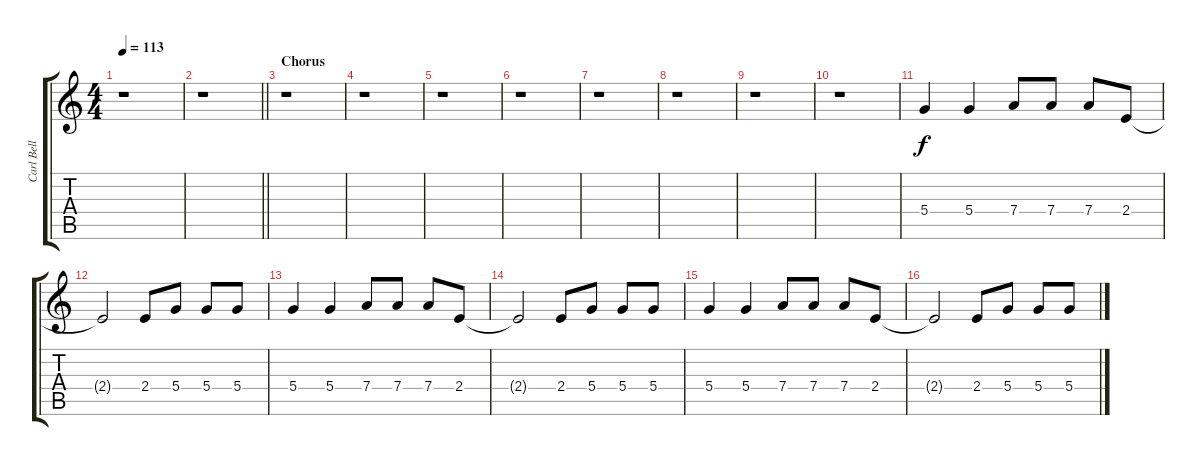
\track ("Carl Bell (Lead Guitar)" "Carl Bell ") {instrument overdrivenguitar}
\staff {score tabs}
\tuning (E4 B3 G3 D3 A2 E2) {hide}
\ts (4 4)
\tempo 113
\clef g2
\ks c
r.1{dy f} |
\barLineRight lightlight
r.1 |
\section ("" "Chorus")
r.1 |
r.1 |
r.1 |
r.1 |
r.1 |
r.1 |
r.1 |
r.1 |
5.4.4{volume 11 instrument overdrivenguitar} 5.4.4 7.4.8 7.4.8 7.4.8 2.4.8 |
2.4{t}.2 2.4.8 5.4.8 5.4.8 5.4.8 |
5.4.4 5.4.4 7.4.8 7.4.8 7.4.8 2.4.8 |
2.4{t}.2 2.4.8 5.4.8 5.4.8 5.4.8 |
5.4.4 5.4.4 7.4.8 7.4.8 7.4.8 2.4.8 |
2.4{t}.2 2.4.8 5.4.8 5.4.8 5.4.8
